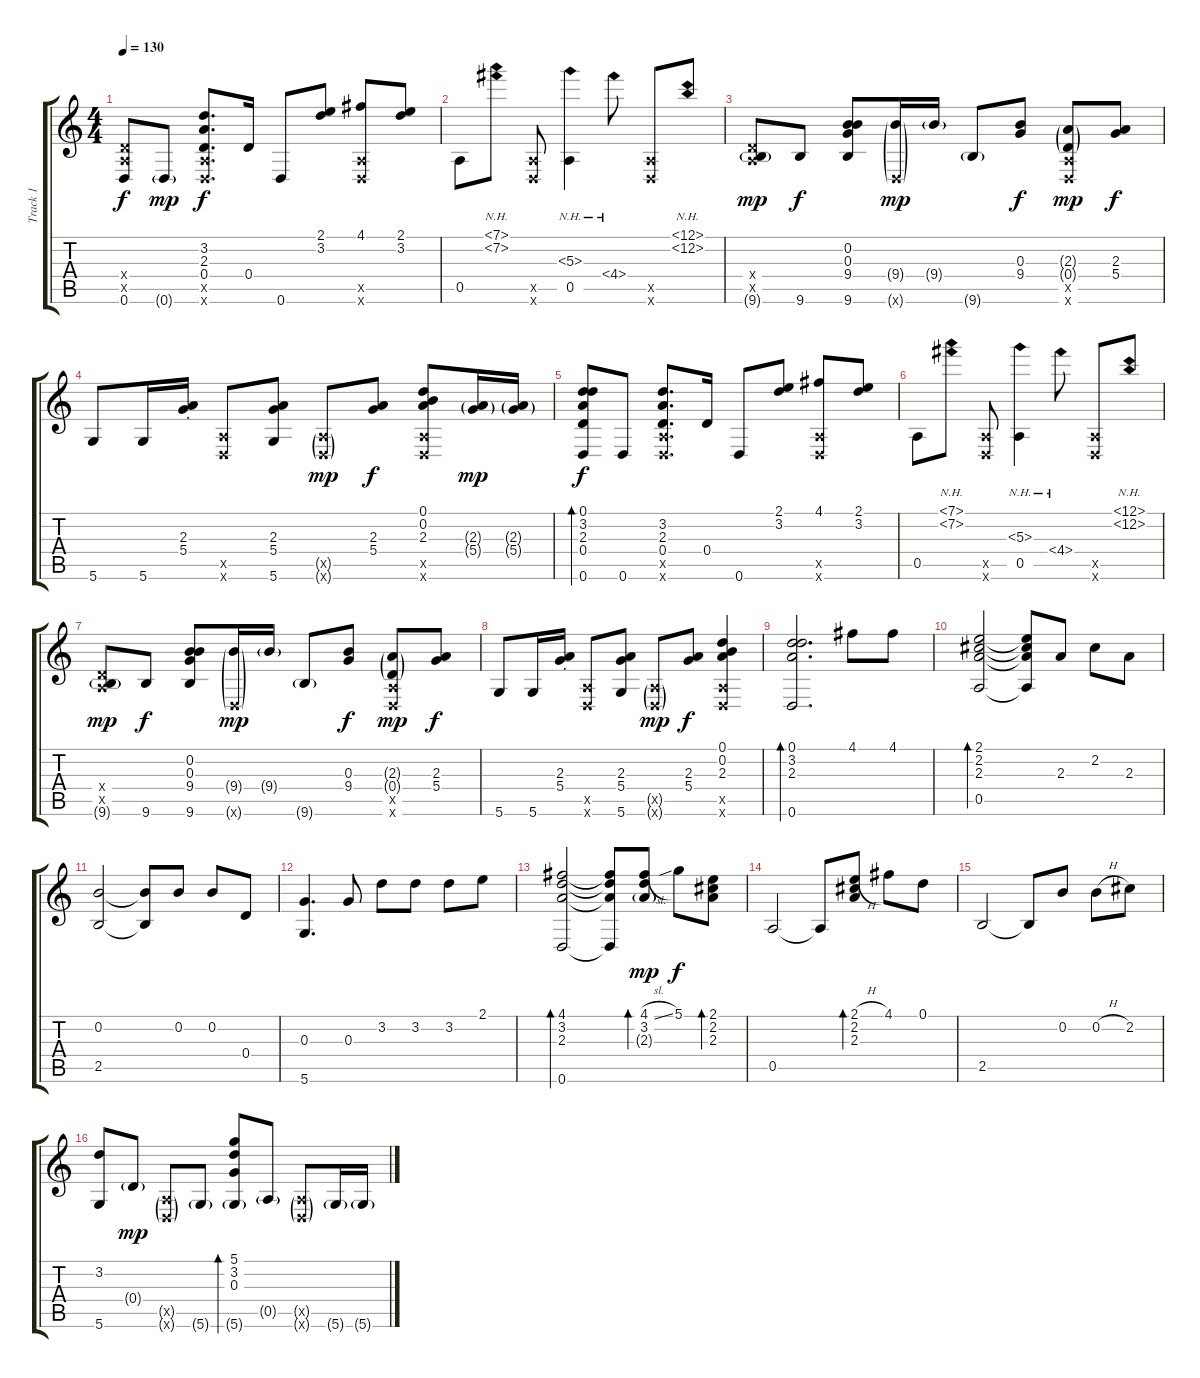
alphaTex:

\track ("Track 1" "Track 1") {instrument acousticguitarsteel}
\staff {score tabs}
\tuning (D4 B3 G3 D3 A2 D2) {hide}
\ts (4 4)
\tempo 130
\clef g2
\ks c
(0.4{x} 0.5{x} 0.6).8{dy f} 0.6{g}.8{dy mp} (3.2 2.3 0.4 0.5{x} 0.6{x}).8{d dy f} 0.4.16 0.6.8 (2.1 3.2).8 (4.1 0.5{x} 0.6{x}).8 (2.1 3.2).8 |
0.5.8 (7.1{nh} 7.2{nh}).8 (0.5{x} 0.6{x}).8 (5.3{nh} 0.5).4 4.4{nh}.8 (0.5{x} 0.6{x}).8 (12.1{nh} 12.2{nh}).8 |
(0.4{x} 0.5{x} 9.6{g}).8{dy mp} 9.6.8{dy f} (0.2 0.3 9.4 9.6).8 (9.4{g} 0.6{g x}).16{dy mp} 9.4{g}.16 9.6{g}.8 (0.3 9.4).8{dy f} (2.3{g} 0.4{g} 0.5{x} 0.6{x}).8{dy mp} (2.3 5.4).8{dy f} |
5.6.8 5.6.16 (2.3{st} 5.4{st}).16 (0.5{x} 0.6{x}).8 (2.3 5.4 5.6).8 (0.5{g x} 0.6{g x}).8{dy mp} (2.3 5.4).8{dy f} (0.1 0.2 2.3 0.5{x} 0.6{x}).8 (2.3{g} 5.4{g}).16{dy mp} (2.3{g} 5.4{g}).16 |
(0.1 3.2 2.3 0.4 0.6).8{bd 240 dy f} 0.6.8 (3.2 2.3 0.4 0.5{x} 0.6{x}).8{d} 0.4.16 0.6.8 (2.1 3.2).8 (4.1 0.5{x} 0.6{x}).8 (2.1 3.2).8 |
0.5.8 (7.1{nh} 7.2{nh}).8 (0.5{x} 0.6{x}).8 (5.3{nh} 0.5).4 4.4{nh}.8 (0.5{x} 0.6{x}).8 (12.1{nh} 12.2{nh}).8 |
(0.4{x} 0.5{x} 9.6{g}).8{dy mp} 9.6.8{dy f} (0.2 0.3 9.4 9.6).8 (9.4{g} 0.6{g x}).16{dy mp} 9.4{g}.16 9.6{g}.8 (0.3 9.4).8{dy f} (2.3{g} 0.4{g} 0.5{x} 0.6{x}).8{dy mp} (2.3 5.4).8{dy f} |
5.6.8 5.6.16 (2.3{st} 5.4{st}).16 (0.5{x} 0.6{x}).8 (2.3 5.4 5.6).8 (0.5{g x} 0.6{g x}).8{dy mp} (2.3 5.4).8{dy f} (0.1 0.2 2.3 0.5{x} 0.6{x}).4 |
(0.1 3.2 2.3 0.6).2{d bd 240} 4.1.8 4.1.8 |
(2.1 2.2 2.3 0.5).2{bd 120} (2.1{t} 2.2{t} 2.3{t} 0.5{t}).8 2.3.8 2.2.8 2.3.8 |
(0.2 2.5).2 (0.2{t} 2.5{t}).8 0.2.8 0.2.8 0.4.8 |
(0.3 5.6).4{d} 0.3.8 3.2.8 3.2.8 3.2.8 2.1.8 |
(4.1 3.2 2.3 0.6).2{bd 240} (4.1{t} 3.2{t} 2.3{t} 0.6{t}).8 (4.1{sl} 3.2 2.3{g}).8{bd 240 dy mp} 5.1.8{dy f} (2.1 2.2 2.3).8{bd 240} |
0.5.2 0.5{t}.8 (2.1{h} 2.2 2.3).8{bd 240} 4.1.8 0.1.8 |
2.5.2 2.5{t}.8 0.2.8 0.2{h}.8 2.2.8 |
(3.2 5.6).8 0.4{g}.8{dy mp} (0.5{g x} 0.6{g x}).8 5.6{g}.8 (5.1 3.2 0.3 5.6{g}).8{bd 240} 0.5{g}.8 (0.5{g x} 0.6{g x}).8 5.6{g}.16 5.6{g}.16
